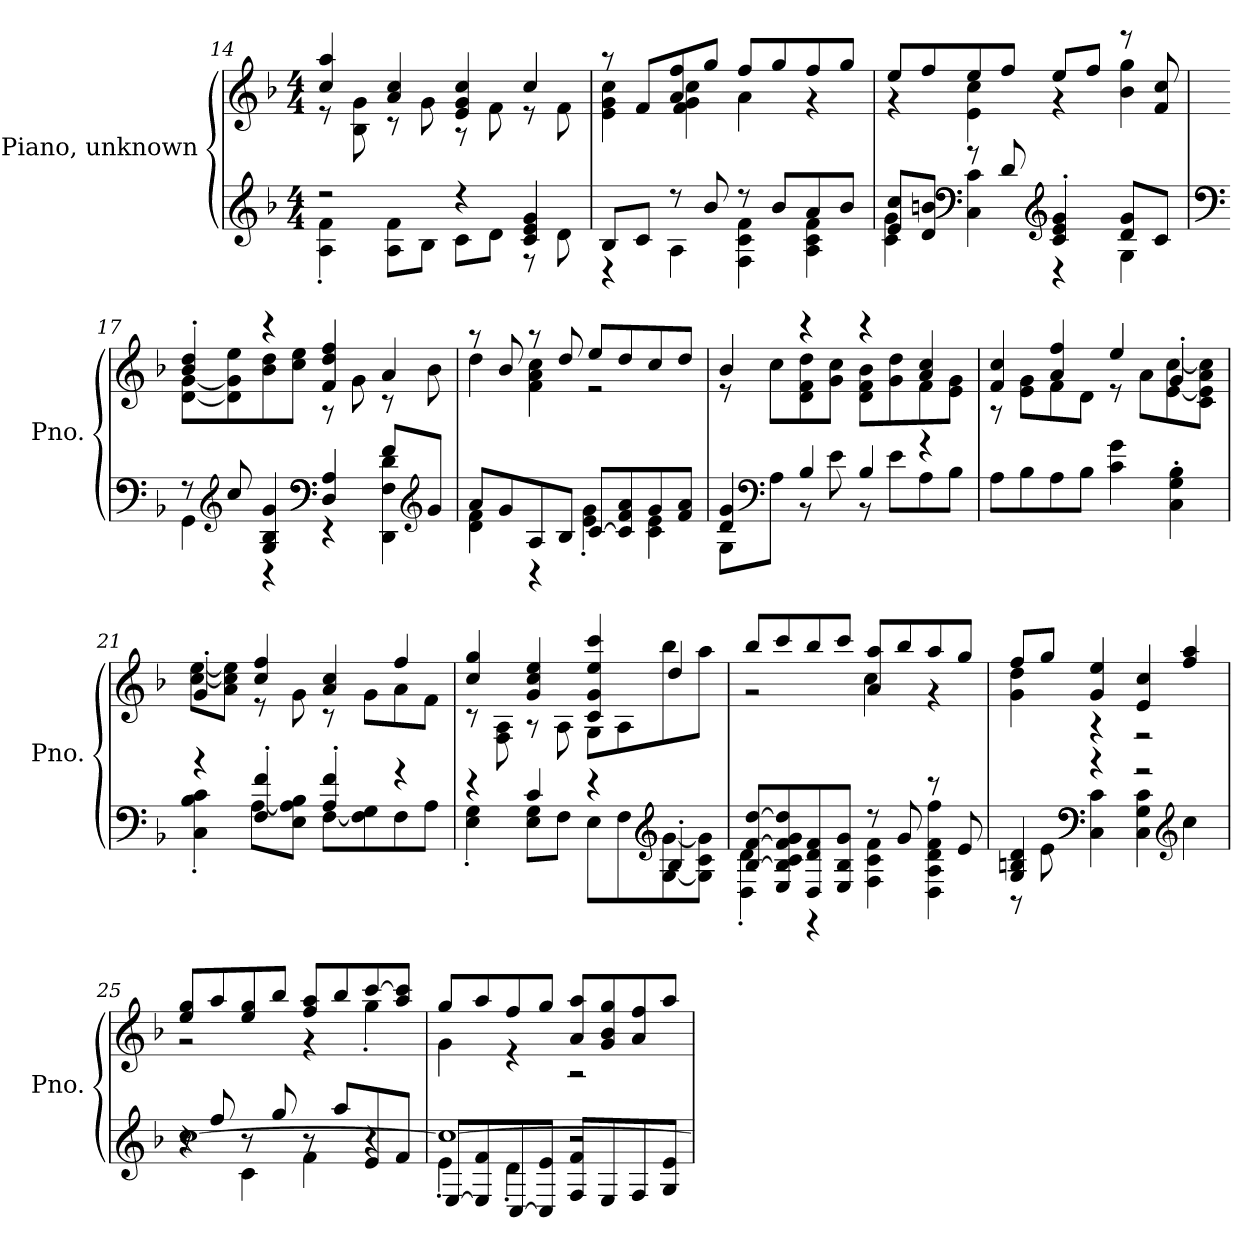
**kern	**kern
*part1	*part1
*staff2	*staff1
*I"Piano, unknown	*
*I'Pno.	*
*clefG2	*clefG2
*k[b-]	*k[b-]
*M4/4	*M4/4
=14	=14
*^	*^
2r	4A\' 4f\'	4cc/ 4aa/	8r
.	.	.	8B-\ 8g\
.	8A\ 8f\L	4a/ 4cc/	8r
.	8B-\J	.	8g\
4r	8c\L	4e/ 4g/ 4cc/	8r
.	8d\J	.	8f\
4c/ 4e/ 4g/	8r	4cc/	8r
.	8d\	.	8f\
=15	=15	=15	=15
8B-/L	4r	8r	4e\ 4g\ 4cc\
8c/J	.	8f/L	.
8r	4A\	8a/ 8ff/	4f\ 4g\ 4cc\
8b-/	.	8gg/J	.
8r	4F\ 4c\ 4f\	8ff/L	4a\
8b-/L	.	8gg/	.
8a/	4A\ 4c\ 4f\	8ff/	4r
8b-/J	.	8gg/J	.
!!LO:LB:g=z	!!
=16	=16	=16	=16
8e/ 8cc/L	4c\ 4g\	8ee/L	4r
8d/ 8bn/J	.	8ff/	.
*clefF4	*	*	*
8r	4C\ 4c\	8ee/	4e\ 4cc\
8d/	.	8ff/J	.
*clefG2	*	*	*
4c/' 4e/' 4g/'	4r	8ee/L	4r
.	.	8ff/J	.
8d/ 8g/L	4G\	8r	4b-\ 4gg\
8c/J	.	8f/ 8cc/	.
=17	=17	=17	=17
*clefF4	*	*	*
8r	4GG\	4b-/' 4dd/'	[8d\ [8g\L
*clefG2	*	*	*
8cc/	.	.	8d\] 8g\] 8ee\
4G/ 4B-/ 4g/	4r	4r	8b-\ 8dd\
.	.	.	8cc\ 8ee\J
*clefF4	*	*	*
4D/ 4A/	4r	4f/ 4dd/ 4ff/	8r
.	.	.	8g\
8f/L	4DD\ 4F\ 4d\	4a/	8r
*clefG2	*	*	*
8g/J	.	.	8b-\
=18	=18	=18	=18
8a/L	4d\ 4f\	8r	4dd\
8g/	.	8b-/	.
8A/	4r	8r	4f\ 4a\ 4cc\
8B-/J	.	8dd/	.
[8c/L	4e\' 4g\'	8ee/L	2r
8c/] 8f/ 8a/	.	8dd/	.
8g/	4c\ 4e\	8cc/	.
8f/ 8a/J	.	8dd/J	.
!!LO:PB:g=z	!!
=19	=19	=19	=19
4d/ 4g/	8G\L	4b-/	8r
*clefF4	*	*	*
.	8A\J	.	8cc\L
4B-/	8r	4r	8d\ 8f\ 8dd\
.	8e\	.	8g\ 8cc\J
4B-/	8r	4r	8d\ 8f\ 8b-\L
.	8e\L	.	8g\ 8dd\
4r	8A\	4a/ 4cc/	8f\
.	8B-\J	.	8e\ 8g\J
*v	*v	*	*
=20	=20	=20
8A\L	4f/ 4cc/	8r
8B-\	.	8e\ 8g\L
8A\	4a/ 4ff/	8f\
8B-\J	.	8d\J
4c\ 4g\	4ee/	8r
.	.	8a\L
4C\' 4G\' 4B-\'	4g'/	[8e\ [8cc\
.	.	8c\ 8e\] 8a\ 8cc\]J
=21	=21	=21
*^	*	*
4r	4C\' 4B-\' 4c\'	4g'/	[8cc\ [8ee\L
.	.	.	8a\ 8cc\] 8ee\]J
4F/' 4f/'	[8A\L	4cc/ 4ff/	8r
.	8E\ 8A\] 8B-\J	.	8g\
4A/' 4f/'	[8F\L	4a/ 4cc/	8r
.	8F\] 8G\	.	8g\L
4r	8F\	4ff/	8a\
.	8A\J	.	8f\J
=22	=22	=22	=22
4r	4E\' 4G\'	4cc/ 4gg/	8r
.	.	.	8F\ 8A\
4c/	8E\ 8G\L	4g/ 4cc/ 4ee/	8r
.	8F\J	.	8A\
4r	8E\L	4c/ 4g/ 4ee/ 4ccc/	8G\L
.	8F\	.	8A\
*clefG2	*	*	*
4B-'/	[8G\ [8g\	4dd/	8bb-\
.	8G\] 8c\ 8g\]J	.	8aa\J
!!LO:LB:g=z	!!
=23	=23	=23	=23
[8B-/ [8f/ [8dd/L	4D\' 4d\'	8bb-/L	2r
8E/ 8B-/] 8c/ 8f/] 8g/ 8dd/]	.	8ccc/	.
8D/ 8d/ 8f/	4r	8bb-/	.
8E/ 8B-/ 8g/J	.	8ccc/J	.
8r	4F\ 4c\ 4f\	8a/ 8aa/L	4cc\
8g/	.	8bb-/	.
8r	4D\ 4A\ 4d\ 4f\ 4ff\	8aa/	4r
8e/	.	8gg/J	.
=24	=24	=24	=24
4G/ 4Bn/ 4d/	8r	8ff/L	4g\ 4dd\
.	8e\	8gg/J	.
*clefF4	*	*	*
4r	4C\ 4c\	4g/ 4ee/	4r
2r	4C\ 4G\ 4c\	4e/ 4cc/	2r
*clefG2	*	*	*
.	4cc\	4ff/ 4aa/	.
=25	=25	=25	=25
*	*^	*	*
[1cc	4r	8r	8ee/ 8gg/L	2r
.	.	8ff/	8aa/	.
.	4c\	8r	8ee/ 8gg/	.
.	.	8gg/	8bb-/J	.
.	4f\	8r	8ff/ 8aa/L	4r
.	.	8aa/L	8bb-/	.
.	4r	8e/	[8ccc/	4gg'\
.	.	8f/J	8aa/ 8ccc/]J	.
!!LO:LB:g=z	!!
=26	=26	=26	=26	=26
1cc_	4e'\	[8E/L	8gg/L	4g\
.	.	8E/] 8f/	8aa/	.
.	4d'\	[8C/	8ff/	4r
.	.	8C/] 8e/J	8gg/J	.
.	2r	8F/ 8f/L	8a/ 8aa/L	2r
.	.	8E/	8g/ 8b-/ 8gg/	.
.	.	8F/	8a/ 8ff/	.
.	.	8G/ 8e/J	8aa/J	.
*v	*v	*v	*	*
*	*v	*v
=	=
*-	*-
